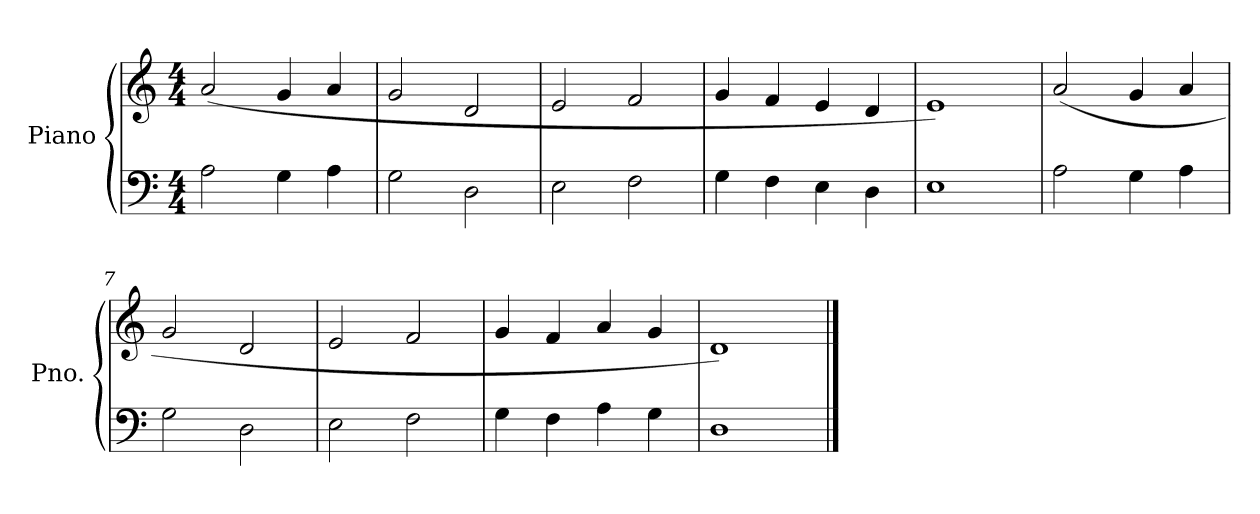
**kern	**kern
*part1	*part1
*staff2	*staff1
*I"Piano	*
*I'Pno.	*
*clefF4	*clefG2
*k[]	*k[]
*M4/4	*M4/4
*MM120	*MM120
=1	=1
2A\	(>2a/
4G\	4g/
4A\	4a/
=2	=2
2G\	2g/
2D\	2d/
=3	=3
2E\	2e/
2F\	2f/
=4	=4
4G\	4g/
4F\	4f/
4E\	4e/
4D\	4d/
=5	=5
1E	1e)
=6	=6
2A\	(>2a/
4G\	4g/
4A\	4a/
=7	=7
2G\	2g/
2D\	2d/
=8	=8
2E\	2e/
2F\	2f/
=9	=9
4G\	4g/
4F\	4f/
4A\	4a/
4G\	4g/
=10	=10
1D	1d)
==	==
*-	*-
